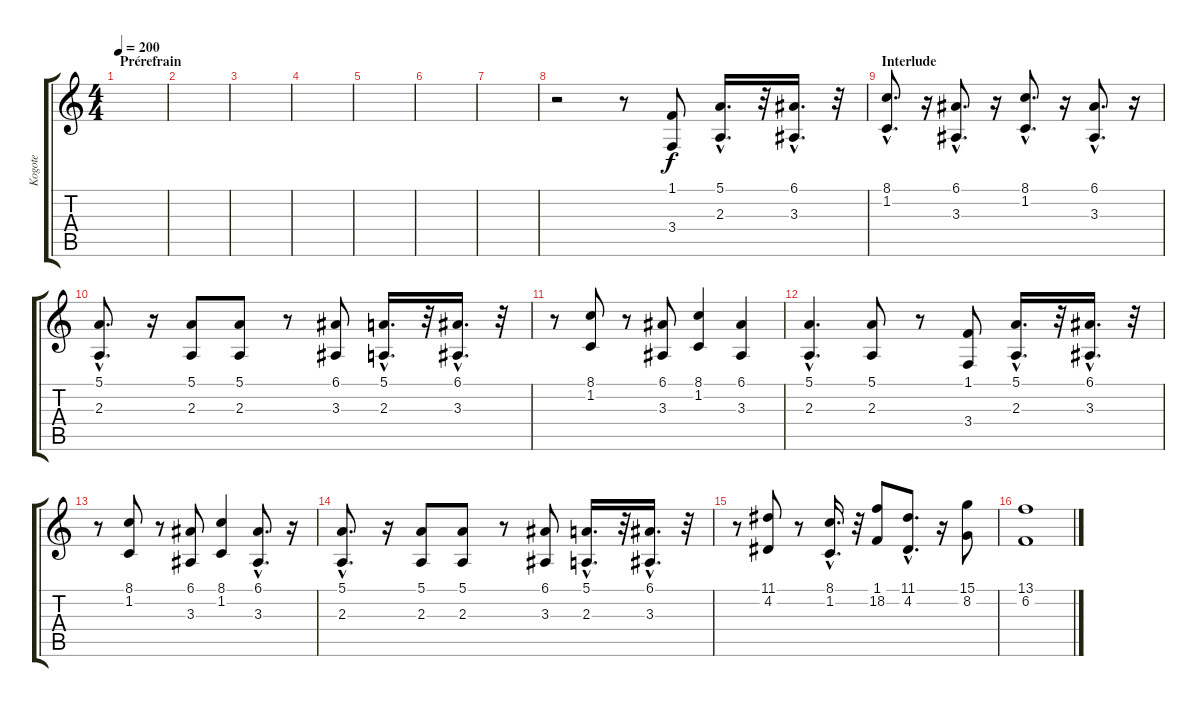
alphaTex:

\track ("Kogote" "Kogote") {instrument brasssection}
\staff {score tabs}
\tuning (E4 B3 G3 D3 A2 E2) {hide}
\ts (4 4)
\section ("" "Prérefrain")
\tempo 200
\clef g2
\ks c
|
|
|
|
|
|
|
r.2 r.8 (1.1 3.4).8 (5.1{hac} 2.3{hac}).16{d} r.32 (6.1{hac} 3.3{hac}).16{d} r.32 |
\section ("" "Interlude")
(8.1{hac} 1.2{hac}).8{d} r.16 (6.1{hac} 3.3{hac}).8{d} r.16 (8.1{hac} 1.2{hac}).8{d} r.16 (6.1{hac} 3.3{hac}).8{d} r.16 |
(5.1{hac} 2.3{hac}).8{d} r.16 (5.1 2.3).8 (5.1 2.3).8 r.8 (6.1 3.3).8 (5.1{hac} 2.3{hac}).16{d} r.32 (6.1{hac} 3.3{hac}).16{d} r.32 |
r.8 (8.1 1.2).8 r.8 (6.1 3.3).8 (8.1 1.2).4 (6.1 3.3).4 |
(5.1{hac} 2.3{hac}).4{d} (5.1 2.3).8 r.8 (1.1 3.4).8 (5.1{hac} 2.3{hac}).16{d} r.32 (6.1{hac} 3.3{hac}).16{d} r.32 |
r.8 (8.1 1.2).8 r.8 (6.1 3.3).8 (8.1 1.2).4 (6.1{hac} 3.3{hac}).8{d} r.16 |
(5.1{hac} 2.3{hac}).8{d} r.16 (5.1 2.3).8 (5.1 2.3).8 r.8 (6.1 3.3).8 (5.1{hac} 2.3{hac}).16{d} r.32 (6.1{hac} 3.3{hac}).16{d} r.32 |
r.8 (11.1 4.2).8 r.8 (8.1{hac} 1.2{hac}).16{d} r.32 (1.1 18.2).8 (11.1{hac} 4.2{hac}).8{d} r.16 (15.1 8.2).8 |
(13.1 6.2).1
